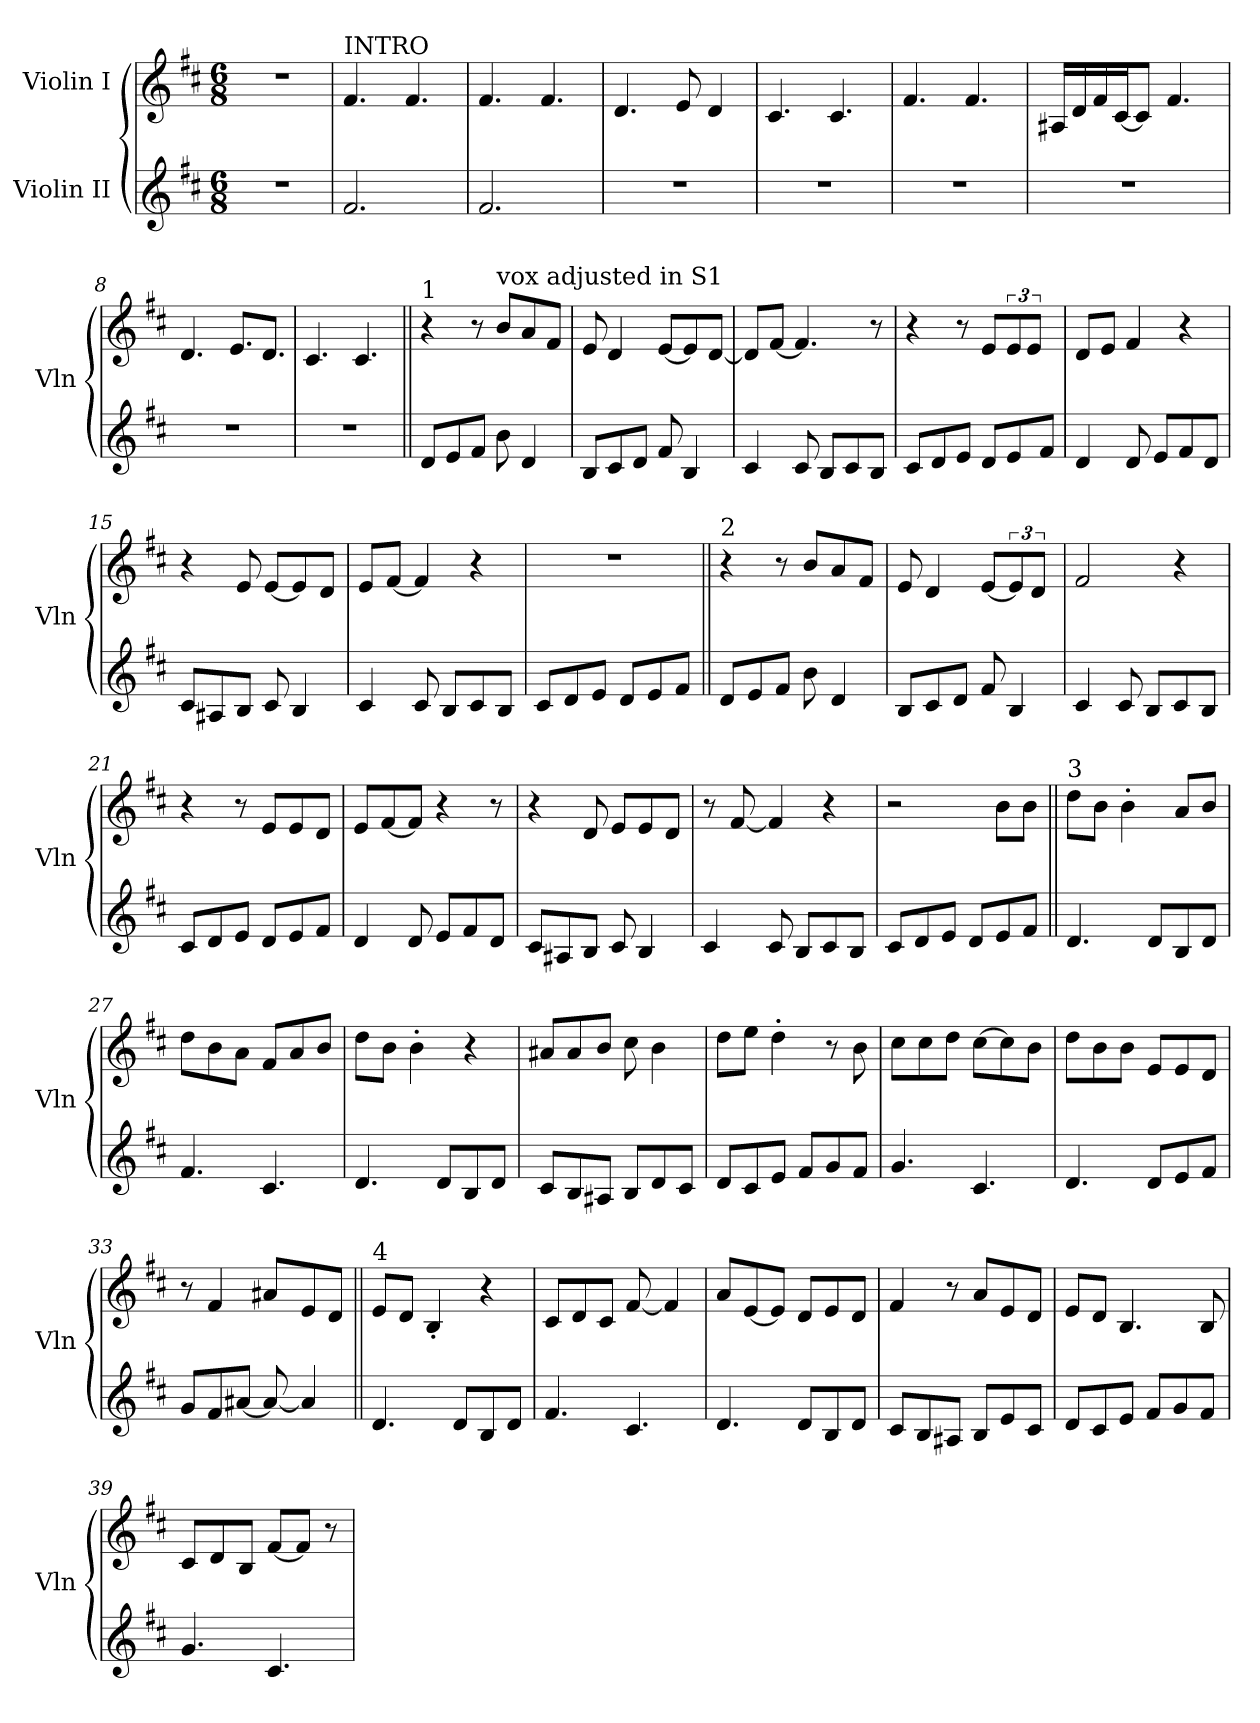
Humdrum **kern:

**kern	**kern
*part2	*part1
*staff2	*staff1
*I"Violin II	*I"Violin I
*I'Vln	*I'Vln
*clefG2	*clefG2
*k[f#c#]	*k[f#c#]
*M6/8	*M6/8
*MM63	*MM63
=1	=1
2.r	2.r
=2	=2
!	!LO:TX:a:t=INTRO
2.f#/	4.f#/
.	4.f#/
=3	=3
2.f#/	4.f#/
.	4.f#/
=4	=4
2.r	4.d/
.	8e/
.	4d/
=5	=5
2.r	4.c#/
.	4.c#/
=6	=6
2.r	4.f#/
.	4.f#/
=7	=7
2.r	16A#X/LL
.	16d/
.	16f#/
.	[16c#/J
.	8c#/J]
.	4.f#/
=8	=8
2.r	4.d/
.	8.e/L
.	8.d/J
=9	=9
2.r	4.c#/
.	4.c#/
!!LO:LB:g=z
=10||	=10||
!	!LO:TX:a:t=1
8d/L	4r
8e/	.
8f#/J	8r
!	!LO:TX:a:t=vox adjusted in S1
8b\	8b/L
4d/	8a/
.	8f#/J
=11	=11
8B/L	8e/
8c#/	4d/
8d/J	.
8f#/	[8e/L
4B/	8e/]
.	[8d/J
=12	=12
4c#/	8d/L]
.	[8f#/J
8c#/	4.f#/]
8B/L	.
8c#/	.
8B/J	8r
=13	=13
8c#/L	4r
8d/	.
8e/J	8r
8d/L	8e/L
8e/	12e/J
.	6e/
8f#/J	.
=14	=14
4d/	8d/L
.	8e/J
8d/	4f#/
8e/L	.
8f#/	4r
8d/J	.
=15	=15
8c#/L	4r
8A#X/	.
8B/J	8e/
8c#/	[8e/L
4B/	8e/]
.	8d/J
!!LO:LB:g=z
=16	=16
4c#/	8e/L
.	[8f#/J
8c#/	4f#/]
8B/L	.
8c#/	4r
8B/J	.
=17	=17
8c#/L	2.r
8d/	.
8e/J	.
8d/L	.
8e/	.
8f#/J	.
=18||	=18||
!	!LO:TX:a:t=2
8d/L	4r
8e/	.
8f#/J	8r
8b\	8b/L
4d/	8a/
.	8f#/J
=19	=19
8B/L	8e/
8c#/	4d/
8d/J	.
8f#/	[8e/L
4B/	12e/J]
.	6d/
=20	=20
4c#/	2f#/
8c#/	.
8B/L	.
8c#/	4r
8B/J	.
=21	=21
8c#/L	4r
8d/	.
8e/J	8r
8d/L	8e/L
8e/	8e/
8f#/J	8d/J
=22	=22
4d/	8e/L
.	[8f#/
8d/	8f#/J]
8e/L	4r
8f#/	.
8d/J	8r
!!LO:LB:g=z
=23	=23
8c#/L	4r
8A#X/	.
8B/J	8d/
8c#/	8e/L
4B/	8e/
.	8d/J
=24	=24
4c#/	8r
.	[8f#/
8c#/	4f#/]
8B/L	.
8c#/	4r
8B/J	.
=25	=25
8c#/L	2r
8d/	.
8e/J	.
8d/L	.
8e/	8b\L
8f#/J	8b\J
=26||	=26||
!	!LO:TX:a:t=3
4.d/	8dd\L
.	8b\J
.	4b'\
8d/L	.
8B/	8a/L
8d/J	8b/J
=27	=27
4.f#/	8dd\L
.	8b\
.	8a\J
4.c#/	8f#/L
.	8a/
.	8b/J
=28	=28
4.d/	8dd\L
.	8b\J
.	4b'\
8d/L	.
8B/	4r
8d/J	.
!!LO:LB:g=z
=29	=29
8c#/L	8a#X/L
8B/	8a#/
8A#X/J	8b/J
8B/L	8cc#\
8d/	4b\
8c#/J	.
=30	=30
8d/L	8dd\L
8c#/	8ee\J
8e/J	4dd'\
8f#/L	.
8g/	8r
8f#/J	8b\
=31	=31
4.g/	8cc#\L
.	8cc#\
.	8dd\J
4.c#/	[8cc#\L
.	8cc#\]
.	8b\J
=32	=32
4.d/	8dd\L
.	8b\
.	8b\J
8d/L	8e/L
8e/	8e/
8f#/J	8d/J
=33	=33
8g/L	8r
8f#/	4f#/
[8a#X/J	.
8a#/_	8a#X/L
4a#/]	8e/
.	8d/J
=34||	=34||
!	!LO:TX:a:t=4
4.d/	8e/L
.	8d/J
.	4B'/
8d/L	.
8B/	4r
8d/J	.
=35	=35
4.f#/	8c#/L
.	8d/
.	8c#/J
4.c#/	[8f#/
.	4f#/]
!!LO:PB:g=z
=36	=36
4.d/	8a/L
.	[8e/
.	8e/J]
8d/L	8d/L
8B/	8e/
8d/J	8d/J
=37	=37
8c#/L	4f#/
8B/	.
8A#X/J	8r
8B/L	8a/L
8e/	8e/
8c#/J	8d/J
=38	=38
8d/L	8e/L
8c#/	8d/J
8e/J	4.B/
8f#/L	.
8g/	.
8f#/J	8B/
=39	=39
4.g/	8c#/L
.	8d/
.	8B/J
4.c#/	[8f#/L
.	8f#/J]
.	8r
=	=
*-	*-
